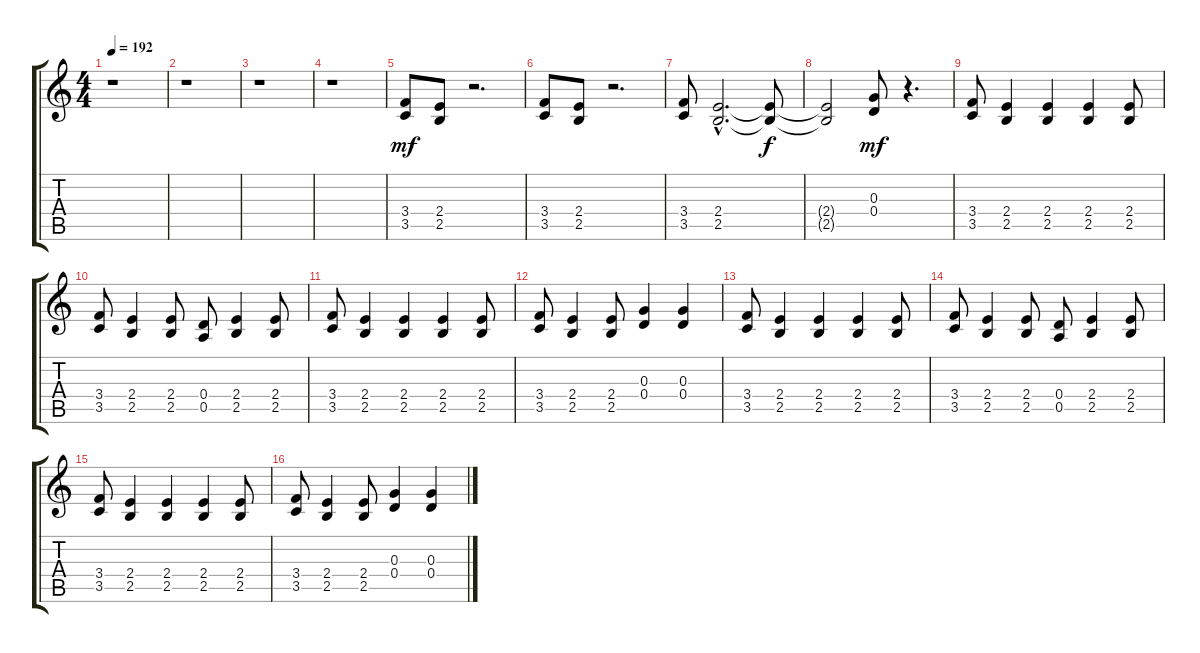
\track "" {instrument distortionguitar}
\staff {score tabs}
\tuning (E4 B3 G3 D3 A2 E2) {hide}
\ts (4 4)
\tempo 192
\clef g2
\ks c
r.1{dy mf instrument distortionguitar} |
r.1 |
r.1 |
r.1 |
(3.4 3.5).8 (2.4 2.5).8 r.2{d} |
(3.4 3.5).8 (2.4 2.5).8 r.2{d} |
(3.4 3.5).8 (2.4{hac} 2.5{hac}).2{d} (2.4{t} 2.5{t}).8{dy f} |
(2.4{t} 2.5{t}).2 (0.3 0.4).8{dy mf} r.4{d} |
(3.4 3.5).8 (2.4 2.5).4 (2.4 2.5).4 (2.4 2.5).4 (2.4 2.5).8 |
(3.4 3.5).8 (2.4 2.5).4 (2.4 2.5).8 (0.4 0.5).8 (2.4 2.5).4 (2.4 2.5).8 |
(3.4 3.5).8 (2.4 2.5).4 (2.4 2.5).4 (2.4 2.5).4 (2.4 2.5).8 |
(3.4 3.5).8 (2.4 2.5).4 (2.4 2.5).8 (0.3 0.4).4 (0.3 0.4).4 |
(3.4 3.5).8 (2.4 2.5).4 (2.4 2.5).4 (2.4 2.5).4 (2.4 2.5).8 |
(3.4 3.5).8 (2.4 2.5).4 (2.4 2.5).8 (0.4 0.5).8 (2.4 2.5).4 (2.4 2.5).8 |
(3.4 3.5).8 (2.4 2.5).4 (2.4 2.5).4 (2.4 2.5).4 (2.4 2.5).8 |
(3.4 3.5).8 (2.4 2.5).4 (2.4 2.5).8 (0.3 0.4).4 (0.3 0.4).4
